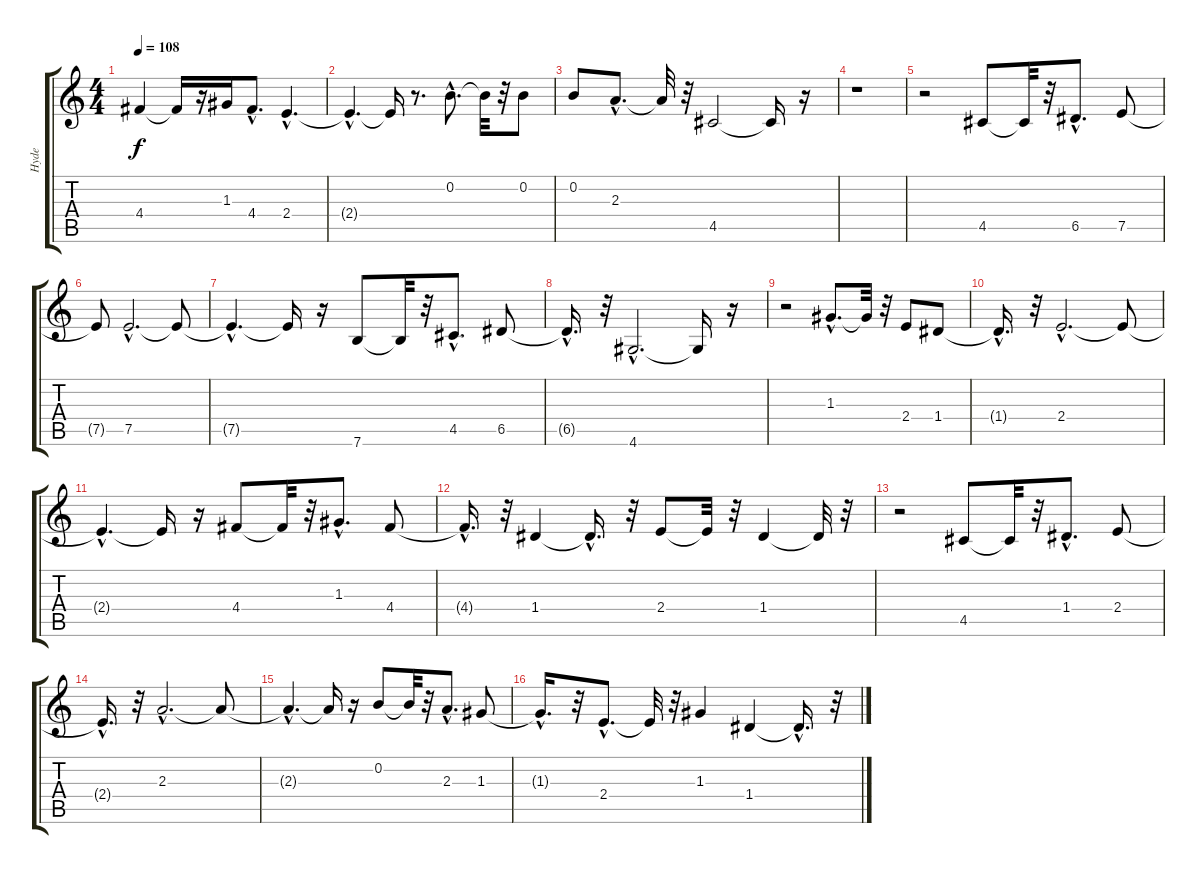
\track ("Hyde" "Hyde") {instrument electricguitarjazz}
\staff {score tabs}
\tuning (E4 B3 G3 D3 A2 E2) {hide}
\ts (4 4)
\tempo 108
\clef g2
\ks c
4.4{t}.4{dy f} 4.4{t}.16 r.16 1.3.16 4.4{hac}.8{d} 2.4{hac}.4{d} |
2.4{hac t}.4{d} 2.4{t}.16 r.8{d} 0.2{hac}.8{d} 0.2{t}.32 r.32 0.2.8 |
0.2.8 2.3{hac}.8{d} 2.3{t}.32 r.32 4.5.2 4.5{t}.16 r.16 |
r.1 |
r.2 4.5.8 4.5{t}.32 r.32 6.5{hac}.8{d} 7.5.8 |
7.5{t}.8 7.5{hac}.2{d} 7.5{t}.8 |
7.5{hac t}.4{d} 7.5{t}.16 r.16 7.6.8 7.6{t}.32 r.32 4.5{hac}.8{d} 6.5.8 |
6.5{hac t}.16{d} r.32 4.6{hac}.2{d} 4.6{t}.16 r.16 |
r.2 1.3{hac}.8{d} 1.3{t}.32 r.32 2.4.8 1.4.8 |
1.4{hac t}.16{d} r.32 2.4{hac}.2{d} 2.4{t}.8 |
2.4{hac t}.4{d} 2.4{t}.16 r.16 4.4.8 4.4{t}.32 r.32 1.3{hac}.8{d} 4.4.8 |
4.4{hac t}.16{d} r.32 1.4.4 1.4{hac t}.16{d} r.32 2.4.8 2.4{t}.32 r.32 1.4.4 1.4{t}.32 r.32 |
r.2 4.5.8 4.5{t}.32 r.32 1.4{hac}.8{d} 2.4.8 |
2.4{hac t}.16{d} r.32 2.3{hac}.2{d} 2.3{t}.8 |
2.3{hac t}.4{d} 2.3{t}.16 r.16 0.2.8 0.2{t}.32 r.32 2.3{hac}.8{d} 1.3.8 |
1.3{hac t}.16{d} r.32 2.4{hac}.8{d} 2.4{t}.32 r.32 1.3.4 1.4.4 1.4{hac t}.16{d} r.32
